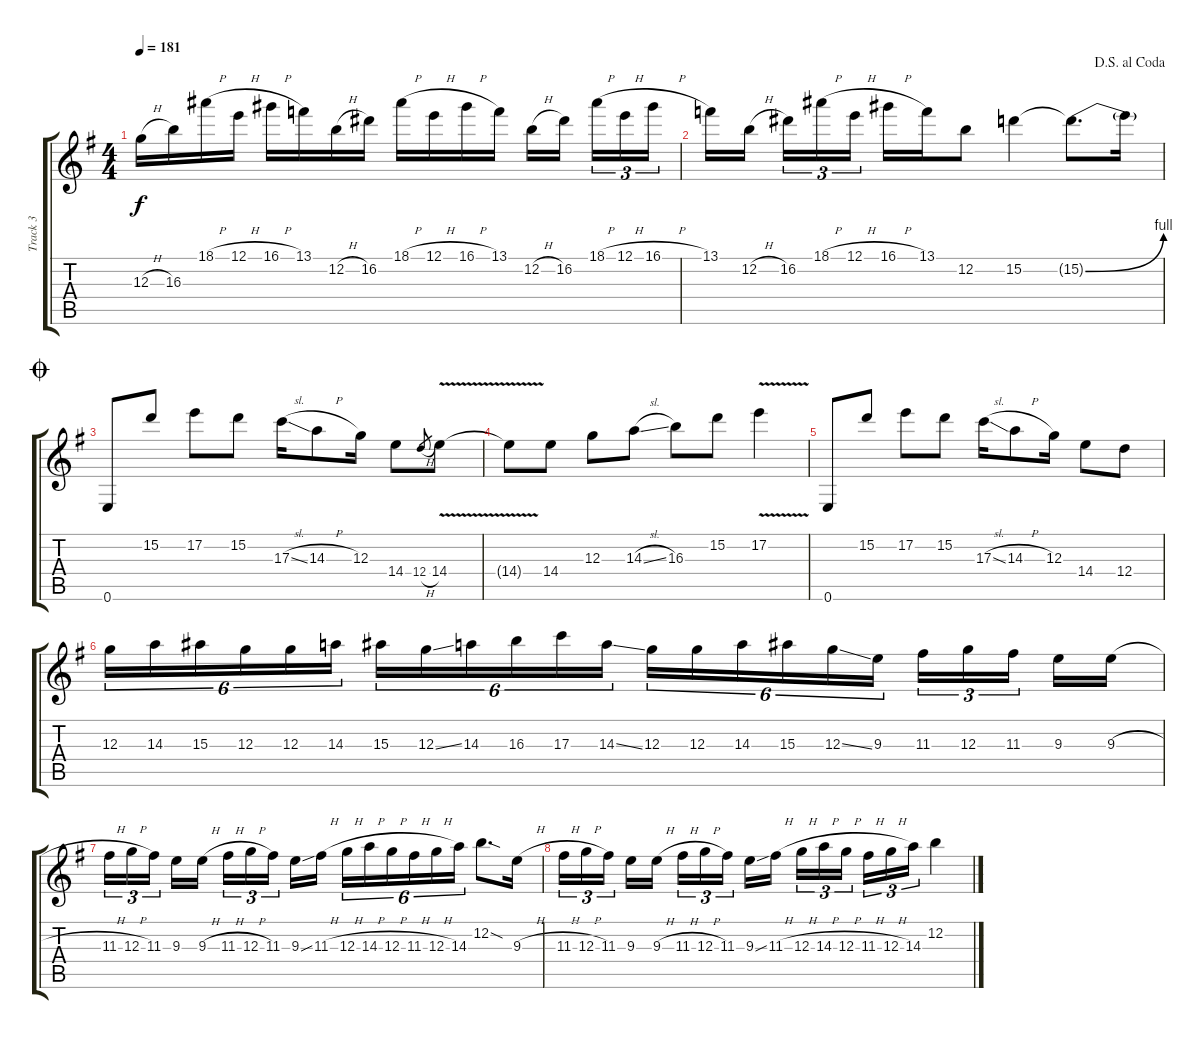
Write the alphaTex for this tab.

\track ("Track 3" "Track 3") {instrument distortionguitar}
\staff {score tabs}
\tuning (E4 B3 G3 D3 A2 E2) {hide}
\ts (4 4)
\tempo 181
\clef g2
\ks g
12.3{h}.16{dy f} 16.3.16 18.1{h}.16 12.1{h}.16 16.1{h}.16 13.1.16 12.2{h}.16 16.2.16 18.1{h}.16 12.1{h}.16 16.1{h}.16 13.1.16 12.2{h}.16 16.2.16{beam splitsecondary} 18.1{h}.16{tu (3 2)} 12.1{h}.16{tu (3 2)} 16.1{h}.16{tu (3 2)} |
\jump dalsegnoalcoda
13.1.16 12.2{h}.16{beam splitsecondary} 16.2.16{tu (3 2)} 18.1{h}.16{tu (3 2)} 12.1{h}.16{tu (3 2)} 16.1{h}.16 13.1.16 12.2.8 15.2.4 15.2{be (bend 0 0 60 4) t}.8{d} 15.2{t}.16 |
\jump coda
0.6.8 15.2.8 17.2.8 15.2.8 17.3{sl}.16 14.3{h}.8 12.3.16 14.4.8 12.4{h}.8{gr} 14.4{v}.8 |
14.4{t}.8 14.4.8 12.3.8 14.3{sl}.8 16.3.8 15.2.8 17.2{v}.4 |
0.6.8 15.2.8 17.2.8 15.2.8 17.3{sl}.16 14.3{h}.8 12.3.16 14.4.8 12.4.8 |
12.3.16{tu (6 4)} 14.3.16{tu (6 4)} 15.3.16{tu (6 4)} 12.3.16{tu (6 4)} 12.3.16{tu (6 4)} 14.3.16{tu (6 4)} 15.3.16{tu (6 4)} 12.3{ss}.16{tu (6 4)} 14.3.16{tu (6 4)} 16.3.16{tu (6 4)} 17.3.16{tu (6 4)} 14.3{ss}.16{tu (6 4)} 12.3.16{tu (6 4)} 12.3.16{tu (6 4)} 14.3.16{tu (6 4)} 15.3.16{tu (6 4)} 12.3{ss}.16{tu (6 4)} 9.3.16{tu (6 4)} 11.3.16{tu (3 2)} 12.3.16{tu (3 2)} 11.3.16{tu (3 2) beam splitsecondary} 9.3.16 9.3{h}.16 |
11.3{h}.16{tu (3 2)} 12.3{h}.16{tu (3 2)} 11.3.16{tu (3 2) beam splitsecondary} 9.3.16 9.3{h}.16 11.3{h}.16{tu (3 2)} 12.3{h}.16{tu (3 2)} 11.3.16{tu (3 2) beam splitsecondary} 9.3{ss}.16 11.3{h}.16 12.3{h}.16{tu (6 4)} 14.3{h}.16{tu (6 4)} 12.3{h}.16{tu (6 4)} 11.3{h}.16{tu (6 4)} 12.3{h}.16{tu (6 4)} 14.3.16{tu (6 4)} 12.2{sod}.8{d} 9.3{h}.16 |
11.3{h}.16{tu (3 2)} 12.3{h}.16{tu (3 2)} 11.3.16{tu (3 2) beam splitsecondary} 9.3.16 9.3{h}.16 11.3{h}.16{tu (3 2)} 12.3{h}.16{tu (3 2)} 11.3.16{tu (3 2) beam splitsecondary} 9.3{ss}.16 11.3{h}.16 12.3{h}.16{tu (3 2)} 14.3{h}.16{tu (3 2)} 12.3{h}.16{tu (3 2) beam splitsecondary} 11.3{h}.16{tu (3 2)} 12.3{h}.16{tu (3 2)} 14.3.16{tu (3 2)} 12.2.4
